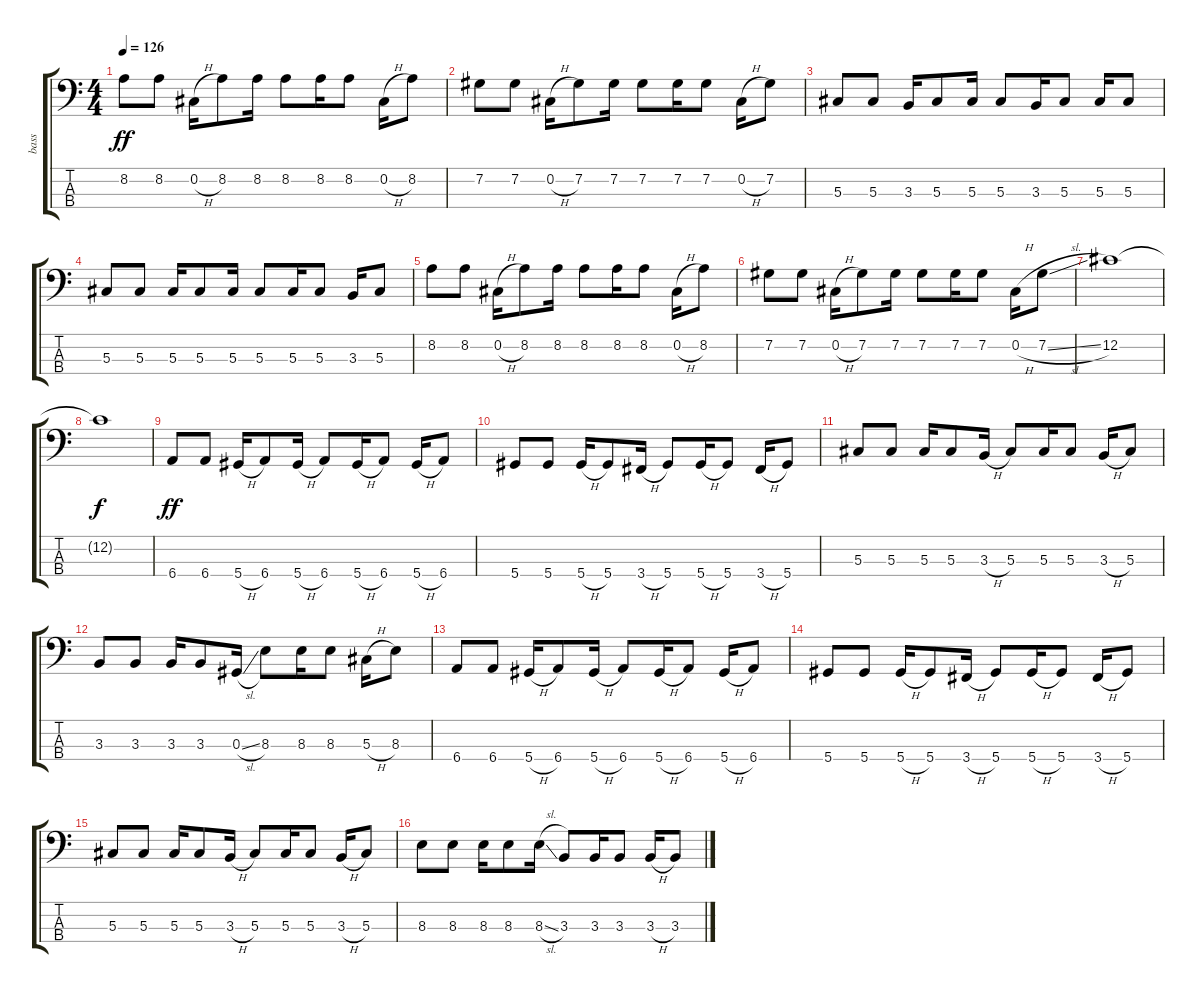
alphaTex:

\track ("bass" "bass") {instrument electricbasspick}
\staff {score tabs}
\tuning (Gb2 Db2 Ab1 Eb1) {hide}
\ts (4 4)
\tempo 126
\clef f4
\ks c
8.2.8{dy ff} 8.2.8 0.2{h}.16 8.2.8 8.2.16 8.2.8 8.2.16 8.2.8 0.2{h}.16 8.2.8 |
7.2.8 7.2.8 0.2{h}.16 7.2.8 7.2.16 7.2.8 7.2.16 7.2.8 0.2{h}.16 7.2.8 |
5.3.8 5.3.8 3.3.16 5.3.8 5.3.16 5.3.8 3.3.16 5.3.8 5.3.16 5.3.8 |
5.3.8 5.3.8 5.3.16 5.3.8 5.3.16 5.3.8 5.3.16 5.3.8 3.3.16 5.3.8 |
8.2.8 8.2.8 0.2{h}.16 8.2.8 8.2.16 8.2.8 8.2.16 8.2.8 0.2{h}.16 8.2.8 |
7.2.8 7.2.8 0.2{h}.16 7.2.8 7.2.16 7.2.8 7.2.16 7.2.8 0.2{h}.16 7.2{sl}.8 |
12.2.1 |
12.2{t}.1{dy f} |
6.4.8{dy ff} 6.4.8 5.4{h}.16 6.4.8 5.4{h}.16 6.4.8 5.4{h}.16 6.4.8 5.4{h}.16 6.4.8 |
5.4.8 5.4.8 5.4{h}.16 5.4.8 3.4{h}.16 5.4.8 5.4{h}.16 5.4.8 3.4{h}.16 5.4.8 |
5.3.8 5.3.8 5.3.16 5.3.8 3.3{h}.16 5.3.8 5.3.16 5.3.8 3.3{h}.16 5.3.8 |
3.3.8 3.3.8 3.3.16 3.3.8 0.3{sl}.16 8.3.8 8.3.16 8.3.8 5.3{h}.16 8.3.8 |
6.4.8 6.4.8 5.4{h}.16 6.4.8 5.4{h}.16 6.4.8 5.4{h}.16 6.4.8 5.4{h}.16 6.4.8 |
5.4.8 5.4.8 5.4{h}.16 5.4.8 3.4{h}.16 5.4.8 5.4{h}.16 5.4.8 3.4{h}.16 5.4.8 |
5.3.8 5.3.8 5.3.16 5.3.8 3.3{h}.16 5.3.8 5.3.16 5.3.8 3.3{h}.16 5.3.8 |
8.3.8 8.3.8 8.3.16 8.3.8 8.3{sl}.16 3.3.8 3.3.16 3.3.8 3.3{h}.16 3.3.8
